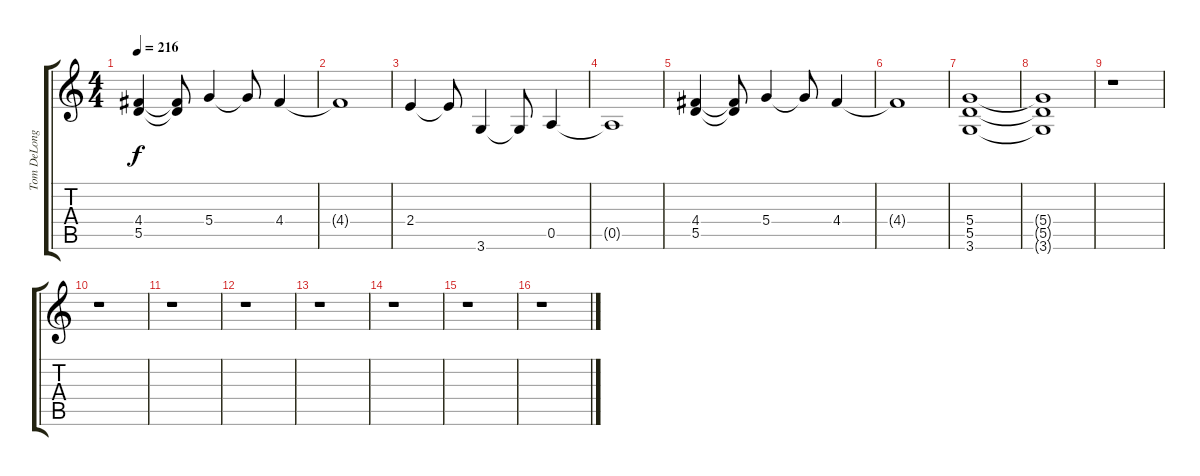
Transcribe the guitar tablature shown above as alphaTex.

\track ("Tom DeLonge (Clean Guitar)" "Tom DeLong") {instrument electricguitarclean}
\staff {score tabs}
\tuning (E4 B3 G3 D3 A2 E2) {hide}
\ts (4 4)
\tempo 216
\clef g2
\ks c
(4.4 5.5).4{dy f} (4.4{t} 5.5{t}).8 5.4.4 5.4{t}.8 4.4.4 |
4.4{t}.1 |
2.4.4 2.4{t}.8 3.6.4 3.6{t}.8 0.5.4 |
0.5{t}.1 |
(4.4 5.5).4 (4.4{t} 5.5{t}).8 5.4.4 5.4{t}.8 4.4.4 |
4.4{t}.1 |
(5.4 5.5 3.6).1 |
(5.4{t} 5.5{t} 3.6{t}).1 |
r.1 |
r.1 |
r.1 |
r.1 |
r.1 |
r.1 |
r.1 |
r.1
